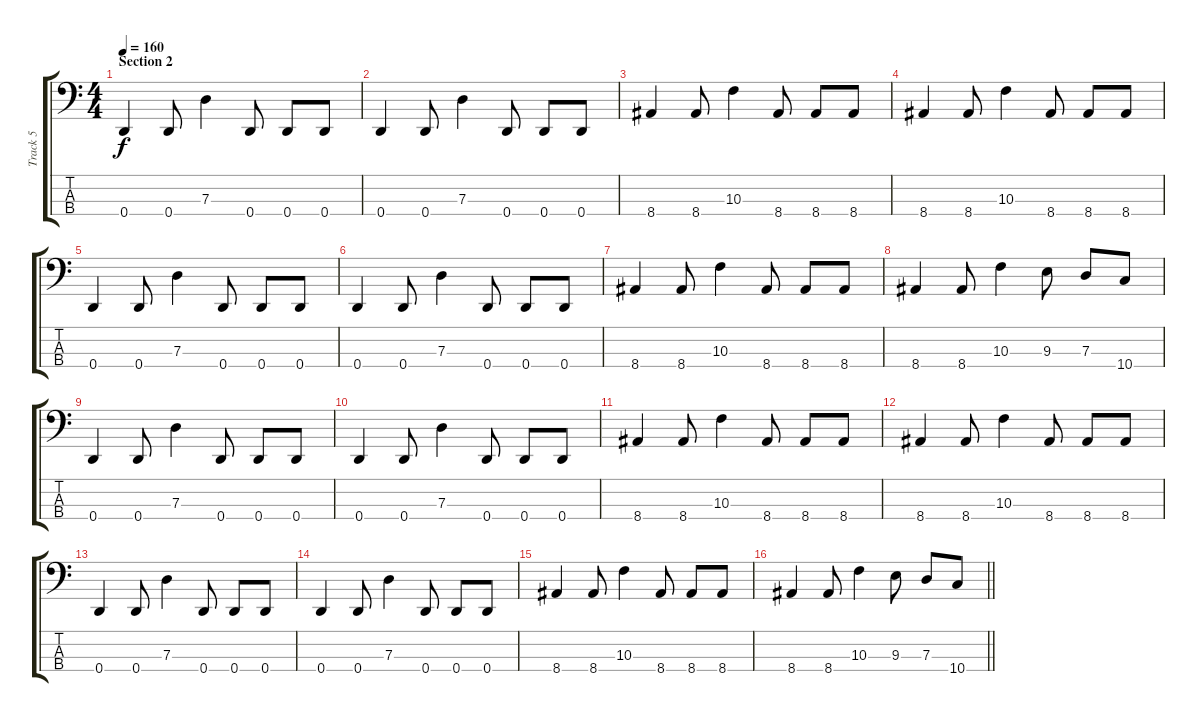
\track ("Track 5" "Track 5") {instrument electricbasspick}
\staff {score tabs}
\tuning (F2 C2 G1 D1) {hide}
\ts (4 4)
\section ("" "Section 2")
\tempo 160
\clef f4
\ks c
0.4.4{dy f} 0.4.8 7.3.4 0.4.8 0.4.8 0.4.8 |
0.4.4 0.4.8 7.3.4 0.4.8 0.4.8 0.4.8 |
8.4.4 8.4.8 10.3.4 8.4.8 8.4.8 8.4.8 |
8.4.4 8.4.8 10.3.4 8.4.8 8.4.8 8.4.8 |
0.4.4 0.4.8 7.3.4 0.4.8 0.4.8 0.4.8 |
0.4.4 0.4.8 7.3.4 0.4.8 0.4.8 0.4.8 |
8.4.4 8.4.8 10.3.4 8.4.8 8.4.8 8.4.8 |
8.4.4 8.4.8 10.3.4 9.3.8 7.3.8 10.4.8 |
0.4.4 0.4.8 7.3.4 0.4.8 0.4.8 0.4.8 |
0.4.4 0.4.8 7.3.4 0.4.8 0.4.8 0.4.8 |
8.4.4 8.4.8 10.3.4 8.4.8 8.4.8 8.4.8 |
8.4.4 8.4.8 10.3.4 8.4.8 8.4.8 8.4.8 |
0.4.4 0.4.8 7.3.4 0.4.8 0.4.8 0.4.8 |
0.4.4 0.4.8 7.3.4 0.4.8 0.4.8 0.4.8 |
8.4.4 8.4.8 10.3.4 8.4.8 8.4.8 8.4.8 |
\barLineRight lightlight
8.4.4 8.4.8 10.3.4 9.3.8 7.3.8 10.4.8
